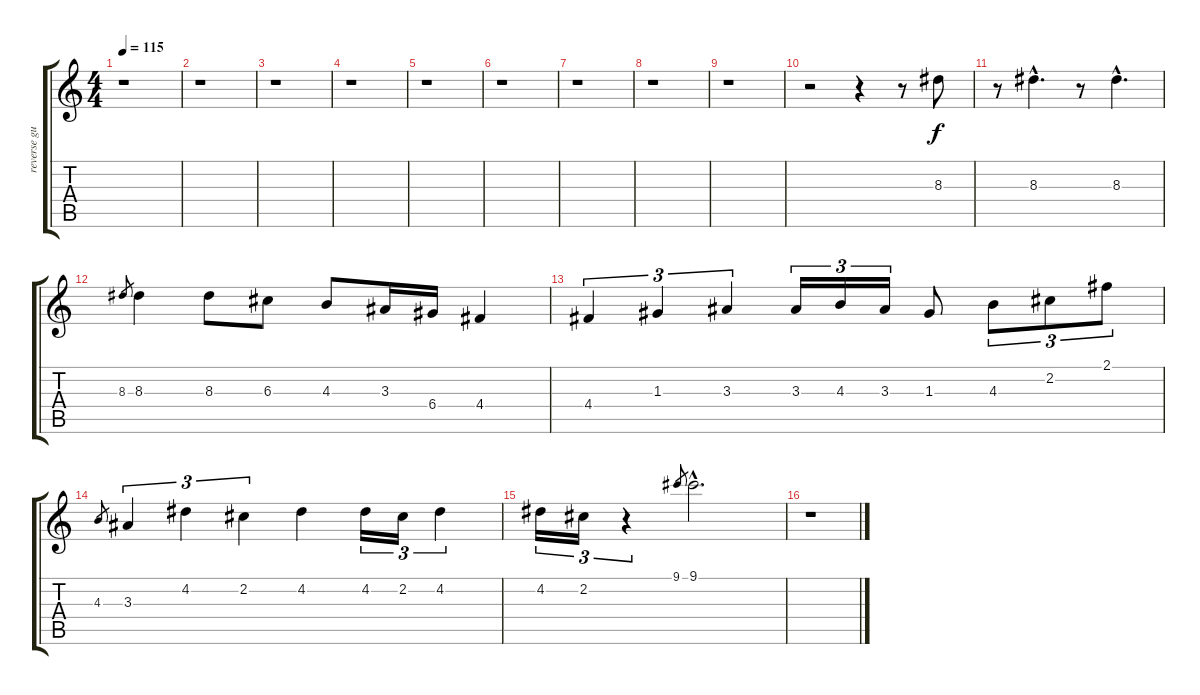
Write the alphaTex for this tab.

\track ("reverse guitar" "reverse gu") {instrument electricguitarclean}
\staff {score tabs}
\tuning (E4 B3 G3 D3 A2 E2) {hide}
\ts (4 4)
\tempo 115
\clef g2
\ks c
r.1{dy f} |
r.1 |
r.1 |
r.1 |
r.1 |
r.1 |
r.1 |
r.1 |
r.1 |
r.2 r.4 r.8 8.3.8 |
r.8 8.3{hac}.4{d} r.8 8.3{hac}.4{d} |
8.3.8{gr} 8.3.4 8.3.8 6.3.8 4.3.8 3.3.16 6.4.16 4.4.4 |
4.4.4{tu (3 2)} 1.3.4{tu (3 2)} 3.3.4{tu (3 2)} 3.3.16{tu (3 2)} 4.3.16{tu (3 2)} 3.3.16{tu (3 2)} 1.3.8 4.3.8{tu (3 2)} 2.2.8{tu (3 2)} 2.1.8{tu (3 2)} |
4.3.8{gr} 3.3.4{tu (3 2)} 4.2.4{tu (3 2)} 2.2.4{tu (3 2)} 4.2.4 4.2.16{tu (3 2)} 2.2.16{tu (3 2)} 4.2.4{tu (3 2)} |
4.2.16{tu (3 2)} 2.2.16{tu (3 2)} r.4{tu (3 2)} 9.1.8{gr} 9.1{hac}.2{d} |
r.1
